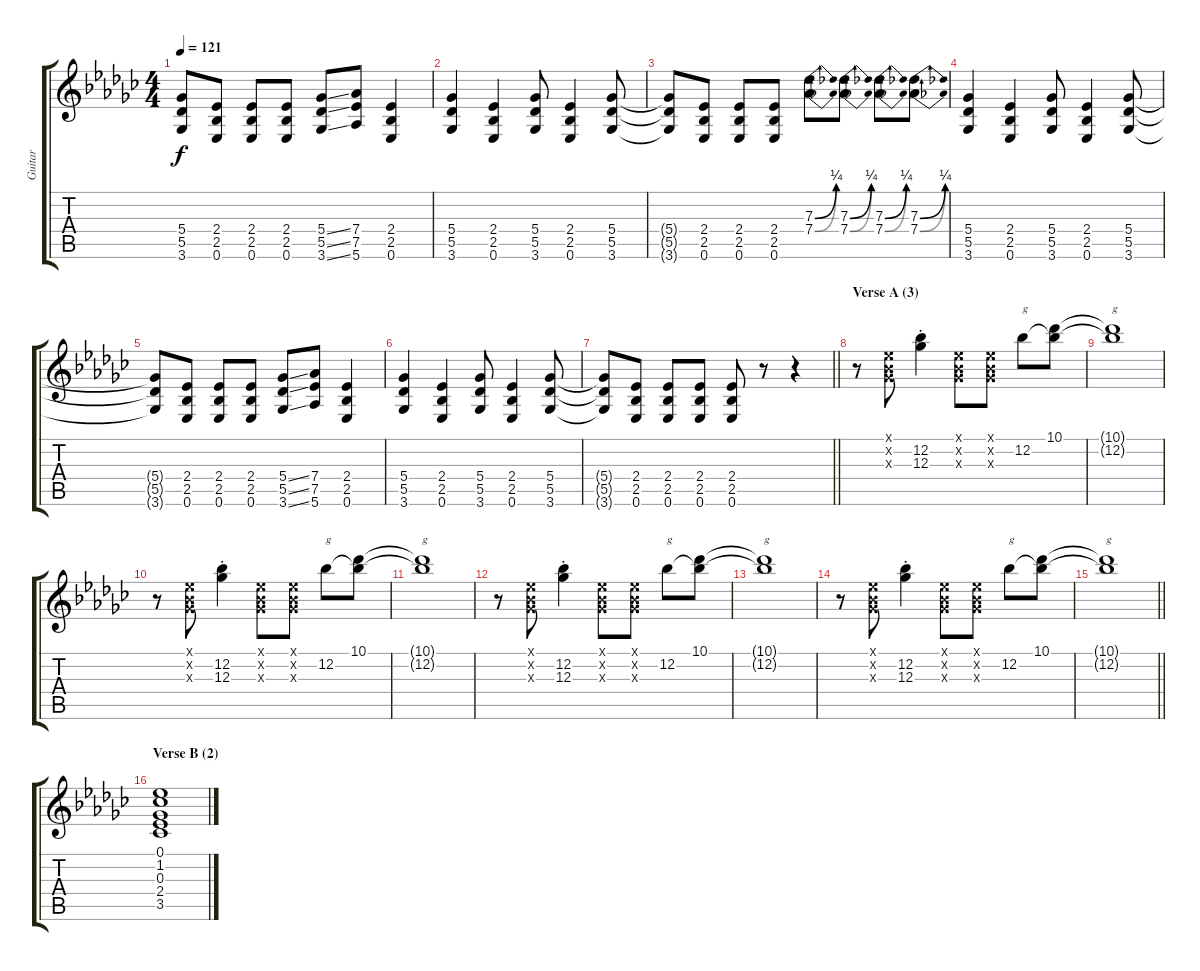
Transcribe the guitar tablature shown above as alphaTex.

\track ("Guitar" "Guitar") {instrument distortionguitar}
\staff {score tabs}
\tuning (Eb4 Bb3 Gb3 Db3 Ab2 Eb2) {hide}
\ts (4 4)
\tempo 121
\clef g2
\ks ebminor
(5.4{t} 5.5{t} 3.6{t}).8{dy f} (2.4 2.5 0.6).8 (2.4 2.5 0.6).8 (2.4 2.5 0.6).8 (5.4{ss} 5.5{ss} 3.6{ss}).8 (7.4 7.5 5.6).8 (2.4 2.5 0.6).4 |
(5.4 5.5 3.6).4 (2.4 2.5 0.6).4 (5.4 5.5 3.6).8 (2.4 2.5 0.6).4 (5.4 5.5 3.6).8 |
(5.4{t} 5.5{t} 3.6{t}).8 (2.4 2.5 0.6).8 (2.4 2.5 0.6).8 (2.4 2.5 0.6).8 (7.3{be (bend 0 0 60 1)} 7.4{be (bend 0 0 60 1)}).8 (7.3{be (bend 0 0 60 1)} 7.4{be (bend 0 0 60 1)}).8 (7.3{be (bend 0 0 60 1)} 7.4{be (bend 0 0 60 1)}).8 (7.3{be (bend 0 0 60 1)} 7.4{be (bend 0 0 60 1)}).8 |
(5.4 5.5 3.6).4 (2.4 2.5 0.6).4 (5.4 5.5 3.6).8 (2.4 2.5 0.6).4 (5.4 5.5 3.6).8 |
(5.4{t} 5.5{t} 3.6{t}).8 (2.4 2.5 0.6).8 (2.4 2.5 0.6).8 (2.4 2.5 0.6).8 (5.4{ss} 5.5{ss} 3.6{ss}).8 (7.4 7.5 5.6).8 (2.4 2.5 0.6).4 |
(5.4 5.5 3.6).4 (2.4 2.5 0.6).4 (5.4 5.5 3.6).8 (2.4 2.5 0.6).4 (5.4 5.5 3.6).8 |
\barLineRight lightlight
(5.4{t} 5.5{t} 3.6{t}).8 (2.4 2.5 0.6).8 (2.4 2.5 0.6).8 (2.4 2.5 0.6).8 (2.4 2.5 0.6).8 r.8 r.4 |
\section ("" "Verse A (3)")
r.8 (0.1{x} 0.2{x} 0.3{x}).8 (12.2{st} 12.3{st}).4 (0.1{x} 0.2{x} 0.3{x}).8 (0.1{x} 0.2{x} 0.3{x}).8 12.2.8{txt "g"} (10.1 12.2{t}).8 |
(10.1{t} 12.2{t}).1{txt "g"} |
r.8 (0.1{x} 0.2{x} 0.3{x}).8 (12.2{st} 12.3{st}).4 (0.1{x} 0.2{x} 0.3{x}).8 (0.1{x} 0.2{x} 0.3{x}).8 12.2.8{txt "g"} (10.1 12.2{t}).8 |
(10.1{t} 12.2{t}).1{txt "g"} |
r.8 (0.1{x} 0.2{x} 0.3{x}).8 (12.2{st} 12.3{st}).4 (0.1{x} 0.2{x} 0.3{x}).8 (0.1{x} 0.2{x} 0.3{x}).8 12.2.8{txt "g"} (10.1 12.2{t}).8 |
(10.1{t} 12.2{t}).1{txt "g"} |
r.8 (0.1{x} 0.2{x} 0.3{x}).8 (12.2{st} 12.3{st}).4 (0.1{x} 0.2{x} 0.3{x}).8 (0.1{x} 0.2{x} 0.3{x}).8 12.2.8{txt "g"} (10.1 12.2{t}).8 |
\barLineRight lightlight
(10.1{t} 12.2{t}).1{txt "g"} |
\section ("" "Verse B (2)")
(0.1 1.2 0.3 2.4 3.5).1
